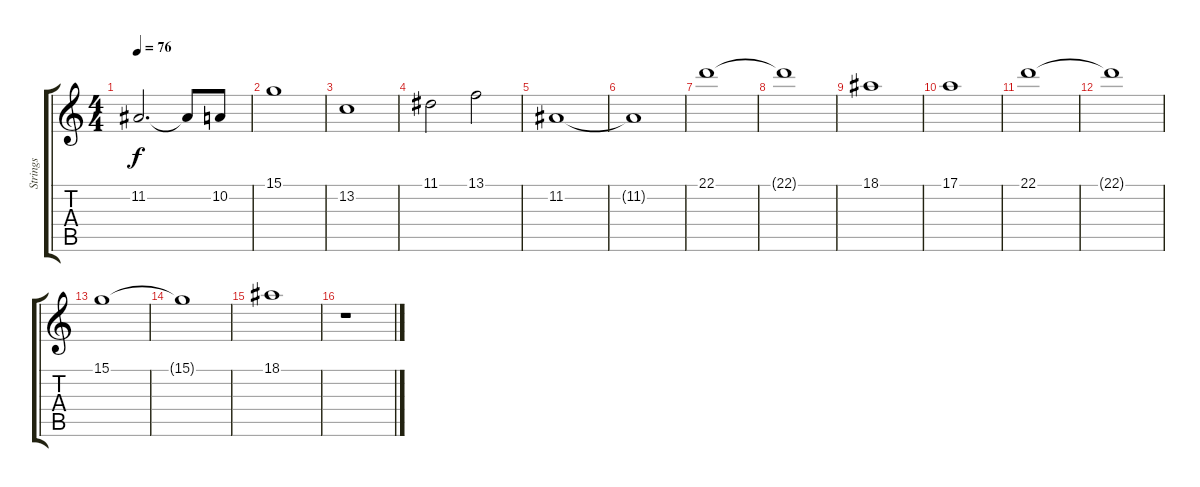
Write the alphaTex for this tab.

\track ("Strings" "Strings") {instrument stringensemble2}
\staff {score tabs}
\tuning (E4 B3 G3 D3 A2 E2) {hide}
\ts (4 4)
\tempo 76
\clef g2
\ks c
11.2.2{d dy f} 11.2{t}.8 10.2.8 |
15.1.1 |
13.2.1 |
11.1.2 13.1.2 |
11.2.1 |
11.2{t}.1 |
22.1.1 |
22.1{t}.1 |
18.1.1 |
17.1.1 |
22.1.1 |
22.1{t}.1 |
15.1.1 |
15.1{t}.1 |
18.1.1 |
r.1
